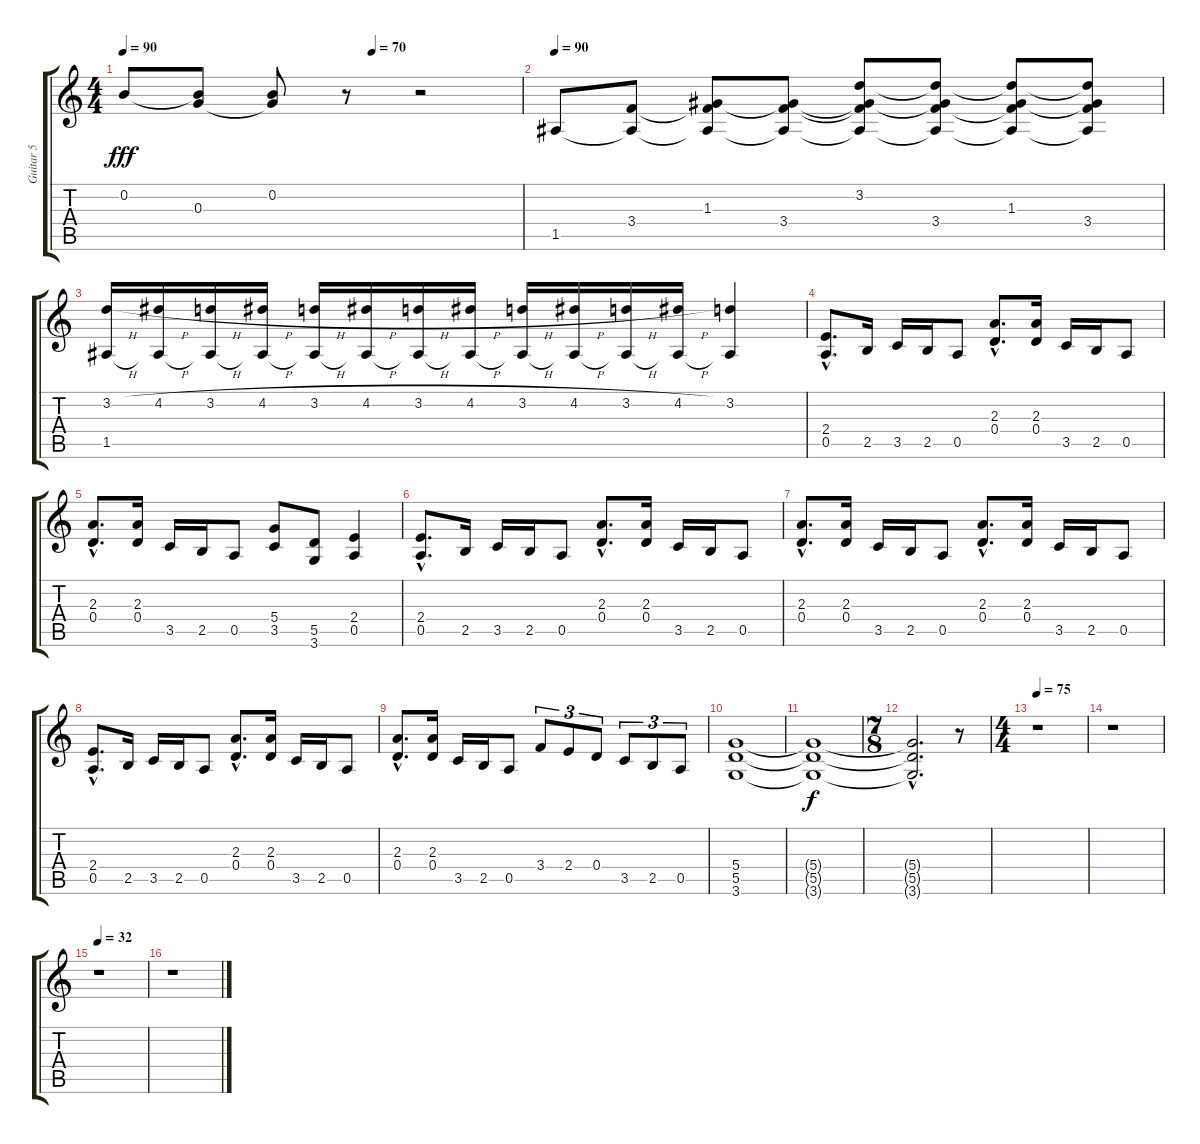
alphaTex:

\track ("Guitar 5" "Guitar 5") {instrument distortionguitar}
\staff {score tabs}
\tuning (E4 B3 G3 D3 A2 E2) {hide}
\ts (4 4)
\tempo 90
\tempo (70 0.625)
\clef g2
\ks c
0.2.8{dy fff} (0.2{t} 0.3).8 (0.2 0.3{t}).8 r.8 r.2 |
\tempo 90
1.5.8 (3.4 1.5{t}).8 (1.3 3.4{t} 1.5{t}).8 (1.3{t} 3.4 1.5{t}).8 (3.2 1.3{t} 3.4{t} 1.5{t}).8 (3.2{t} 1.3{t} 3.4 1.5{t}).8 (3.2{t} 1.3 3.4{t} 1.5{t}).8 (3.2{t} 1.3{t} 3.4 1.5{t}).8 |
(3.2{h} 1.5).16 (4.2{h} 1.5{t}).16 (3.2{h} 1.5{t}).16 (4.2{h} 1.5{t}).16 (3.2{h} 1.5{t}).16 (4.2{h} 1.5{t}).16 (3.2{h} 1.5{t}).16 (4.2{h} 1.5{t}).16 (3.2{h} 1.5{t}).16 (4.2{h} 1.5{t}).16 (3.2{h} 1.5{t}).16 (4.2{h} 1.5{t}).16 (3.2 1.5{t}).4 |
(2.4{hac} 0.5{hac}).8{d} 2.5.16 3.5.16 2.5.16 0.5.8 (2.3{hac} 0.4{hac}).8{d} (2.3 0.4).16 3.5.16 2.5.16 0.5.8 |
(2.3{hac} 0.4{hac}).8{d} (2.3 0.4).16 3.5.16 2.5.16 0.5.8 (5.4 3.5).8 (5.5 3.6).8 (2.4 0.5).4 |
(2.4{hac} 0.5{hac}).8{d} 2.5.16 3.5.16 2.5.16 0.5.8 (2.3{hac} 0.4{hac}).8{d} (2.3 0.4).16 3.5.16 2.5.16 0.5.8 |
(2.3{hac} 0.4{hac}).8{d} (2.3 0.4).16 3.5.16 2.5.16 0.5.8 (2.3{hac} 0.4{hac}).8{d} (2.3 0.4).16 3.5.16 2.5.16 0.5.8 |
(2.4{hac} 0.5{hac}).8{d} 2.5.16 3.5.16 2.5.16 0.5.8 (2.3{hac} 0.4{hac}).8{d} (2.3 0.4).16 3.5.16 2.5.16 0.5.8 |
(2.3{hac} 0.4{hac}).8{d} (2.3 0.4).16 3.5.16 2.5.16 0.5.8 3.4.8{tu (3 2)} 2.4.8{tu (3 2)} 0.4.8{tu (3 2)} 3.5.8{tu (3 2)} 2.5.8{tu (3 2)} 0.5.8{tu (3 2)} |
(5.4 5.5 3.6).1 |
(5.4{t} 5.5{t} 3.6{t}).1{dy f} |
\ts (7 8)
(5.4{hac t} 5.5{hac t} 3.6{hac t}).2{d} r.8 |
\ts (4 4)
\tempo 75
r.1 |
r.1 |
\tempo 32
r.1 |
r.1
